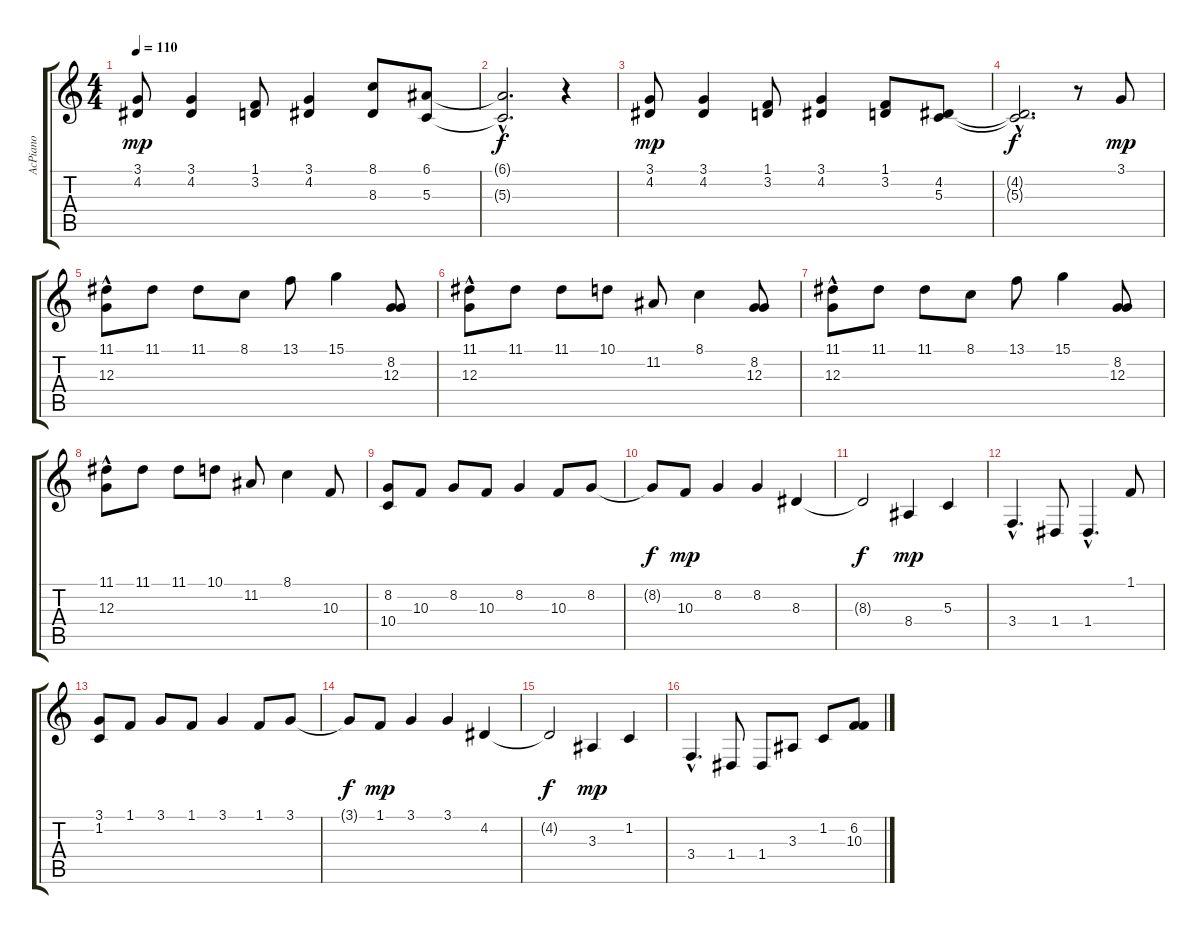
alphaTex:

\track ("AcPiano" "AcPiano") {instrument synthstrings1}
\staff {score tabs}
\tuning (E4 B3 G3 D3 A2 E2) {hide}
\ts (4 4)
\tempo 110
\clef g2
\ks c
(3.1 4.2).8{dy mp} (3.1 4.2).4 (1.1 3.2).8 (3.1 4.2).4 (8.1 8.3).8 (6.1 5.3).8 |
(6.1{hac t} 5.3{hac t}).2{d dy f} r.4 |
(3.1 4.2).8{dy mp} (3.1 4.2).4 (1.1 3.2).8 (3.1 4.2).4 (1.1 3.2).8 (4.2 5.3).8 |
(4.2{hac t} 5.3{hac t}).2{d dy f} r.8 3.1.8{dy mp} |
(11.1 12.3{hac}).8 11.1.8 11.1.8 8.1.8 13.1.8 15.1.4 (8.2 12.3).8 |
(11.1 12.3{hac}).8 11.1.8 11.1.8 10.1.8 11.2.8 8.1.4 (8.2 12.3).8 |
(11.1 12.3{hac}).8 11.1.8 11.1.8 8.1.8 13.1.8 15.1.4 (8.2 12.3).8 |
(11.1 12.3{hac}).8 11.1.8 11.1.8 10.1.8 11.2.8 8.1.4 10.3.8 |
(8.2 10.4).8 10.3.8 8.2.8 10.3.8 8.2.4 10.3.8 8.2.8 |
8.2{t}.8{dy f} 10.3.8{dy mp} 8.2.4 8.2.4 8.3.4 |
8.3{t}.2{dy f} 8.4.4{dy mp} 5.3.4 |
3.4{hac}.4{d} 1.4.8 1.4{hac}.4{d} 1.1.8 |
(3.1 1.2).8 1.1.8 3.1.8 1.1.8 3.1.4 1.1.8 3.1.8 |
3.1{t}.8{dy f} 1.1.8{dy mp} 3.1.4 3.1.4 4.2.4 |
4.2{t}.2{dy f} 3.3.4{dy mp} 1.2.4 |
3.4{hac}.4{d} 1.4.8 1.4.8 3.3.8 1.2.8 (6.2 10.3).8
